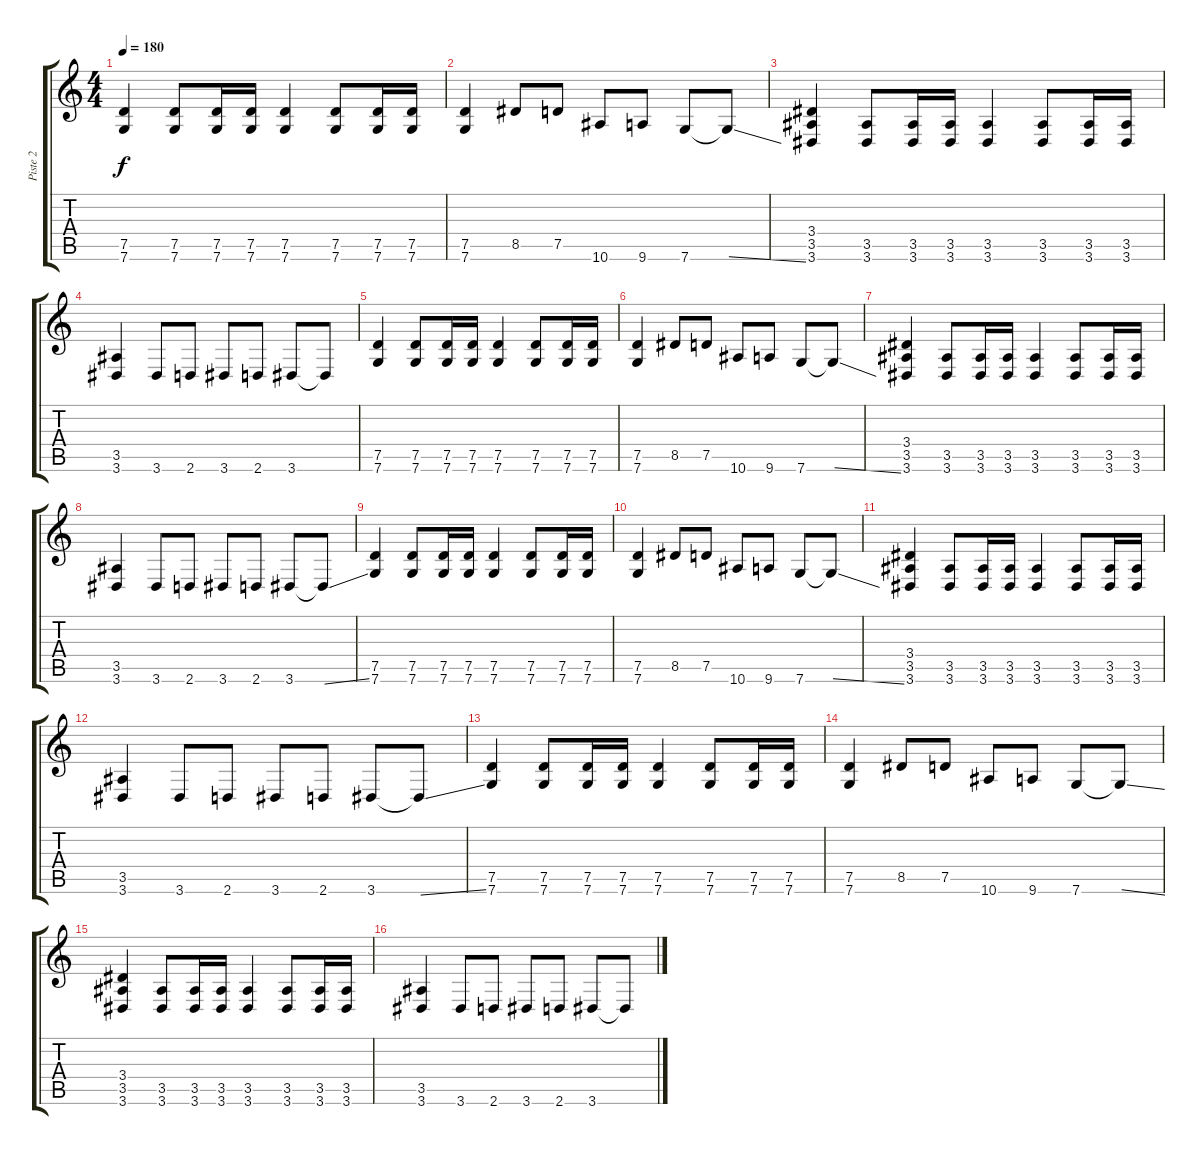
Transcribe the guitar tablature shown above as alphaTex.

\track ("Piste 2" "Piste 2") {instrument distortionguitar}
\staff {score tabs}
\tuning (D4 A3 F3 C3 G2 C2) {hide}
\ts (4 4)
\tempo 180
\clef g2
\ks c
(7.5 7.6).4{dy f instrument distortionguitar} (7.5 7.6).8 (7.5 7.6).16 (7.5 7.6).16 (7.5 7.6).4 (7.5 7.6).8 (7.5 7.6).16 (7.5 7.6).16 |
(7.5 7.6).4 8.5.8 7.5.8 10.6.8 9.6.8 7.6.8 7.6{ss t}.8 |
(3.4 3.5 3.6).4 (3.5 3.6).8 (3.5 3.6).16 (3.5 3.6).16 (3.5 3.6).4 (3.5 3.6).8 (3.5 3.6).16 (3.5 3.6).16 |
(3.5 3.6).4 3.6.8 2.6.8 3.6.8 2.6.8 3.6.8 3.6{t}.8 |
(7.5 7.6).4 (7.5 7.6).8 (7.5 7.6).16 (7.5 7.6).16 (7.5 7.6).4 (7.5 7.6).8 (7.5 7.6).16 (7.5 7.6).16 |
(7.5 7.6).4 8.5.8 7.5.8 10.6.8 9.6.8 7.6.8 7.6{ss t}.8 |
(3.4 3.5 3.6).4 (3.5 3.6).8 (3.5 3.6).16 (3.5 3.6).16 (3.5 3.6).4 (3.5 3.6).8 (3.5 3.6).16 (3.5 3.6).16 |
(3.5 3.6).4 3.6.8 2.6.8 3.6.8 2.6.8 3.6.8 3.6{ss t}.8 |
(7.5 7.6).4 (7.5 7.6).8 (7.5 7.6).16 (7.5 7.6).16 (7.5 7.6).4 (7.5 7.6).8 (7.5 7.6).16 (7.5 7.6).16 |
(7.5 7.6).4 8.5.8 7.5.8 10.6.8 9.6.8 7.6.8 7.6{ss t}.8 |
(3.4 3.5 3.6).4 (3.5 3.6).8 (3.5 3.6).16 (3.5 3.6).16 (3.5 3.6).4 (3.5 3.6).8 (3.5 3.6).16 (3.5 3.6).16 |
(3.5 3.6).4 3.6.8 2.6.8 3.6.8 2.6.8 3.6.8 3.6{ss t}.8 |
(7.5 7.6).4 (7.5 7.6).8 (7.5 7.6).16 (7.5 7.6).16 (7.5 7.6).4 (7.5 7.6).8 (7.5 7.6).16 (7.5 7.6).16 |
(7.5 7.6).4 8.5.8 7.5.8 10.6.8 9.6.8 7.6.8 7.6{ss t}.8 |
(3.4 3.5 3.6).4 (3.5 3.6).8 (3.5 3.6).16 (3.5 3.6).16 (3.5 3.6).4 (3.5 3.6).8 (3.5 3.6).16 (3.5 3.6).16 |
(3.5 3.6).4 3.6.8 2.6.8 3.6.8 2.6.8 3.6.8 3.6{ss t}.8
